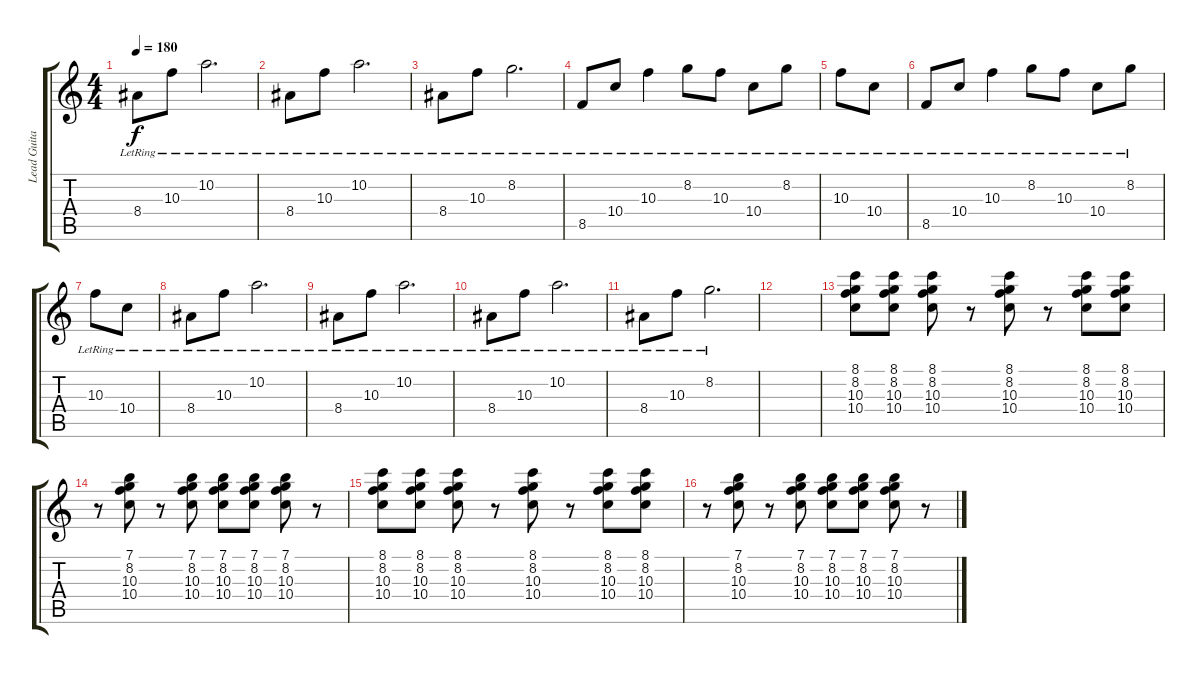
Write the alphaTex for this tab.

\track ("Lead Guitar" "Lead Guita") {instrument electricguitarclean}
\staff {score tabs}
\tuning (E4 B3 G3 D3 A2 D2) {hide}
\ts (4 4)
\tempo 180
\clef g2
\ks c
8.4{lr}.8{dy f} 10.3{lr}.8 10.2{lr}.2{d} |
8.4{lr}.8 10.3{lr}.8 10.2{lr}.2{d} |
8.4{lr}.8 10.3{lr}.8 8.2{lr}.2{d} |
8.5{lr}.8{instrument electricguitarclean} 10.4{lr}.8 10.3{lr}.4 8.2{lr}.8 10.3{lr}.8 10.4{lr}.8 8.2{lr}.8 |
10.3{lr}.8 10.4{lr}.8 |
8.5{lr}.8{instrument electricguitarclean} 10.4{lr}.8 10.3{lr}.4 8.2{lr}.8 10.3{lr}.8 10.4{lr}.8 8.2{lr}.8 |
10.3{lr}.8 10.4{lr}.8 |
8.4{lr}.8 10.3{lr}.8 10.2{lr}.2{d} |
8.4{lr}.8 10.3{lr}.8 10.2{lr}.2{d} |
8.4{lr}.8 10.3{lr}.8 10.2{lr}.2{d} |
8.4{lr}.8 10.3{lr}.8 8.2{lr}.2{d} |
|
(8.1 8.2 10.3 10.4).8 (8.1 8.2 10.3 10.4).8 (8.1 8.2 10.3 10.4).8 r.8 (8.1 8.2 10.3 10.4).8 r.8 (8.1 8.2 10.3 10.4).8 (8.1 8.2 10.3 10.4).8 |
r.8 (7.1 8.2 10.3 10.4).8 r.8 (7.1 8.2 10.3 10.4).8 (7.1 8.2 10.3 10.4).8 (7.1 8.2 10.3 10.4).8 (7.1 8.2 10.3 10.4).8 r.8 |
(8.1 8.2 10.3 10.4).8 (8.1 8.2 10.3 10.4).8 (8.1 8.2 10.3 10.4).8 r.8 (8.1 8.2 10.3 10.4).8 r.8 (8.1 8.2 10.3 10.4).8 (8.1 8.2 10.3 10.4).8 |
r.8 (7.1 8.2 10.3 10.4).8 r.8 (7.1 8.2 10.3 10.4).8 (7.1 8.2 10.3 10.4).8 (7.1 8.2 10.3 10.4).8 (7.1 8.2 10.3 10.4).8 r.8
